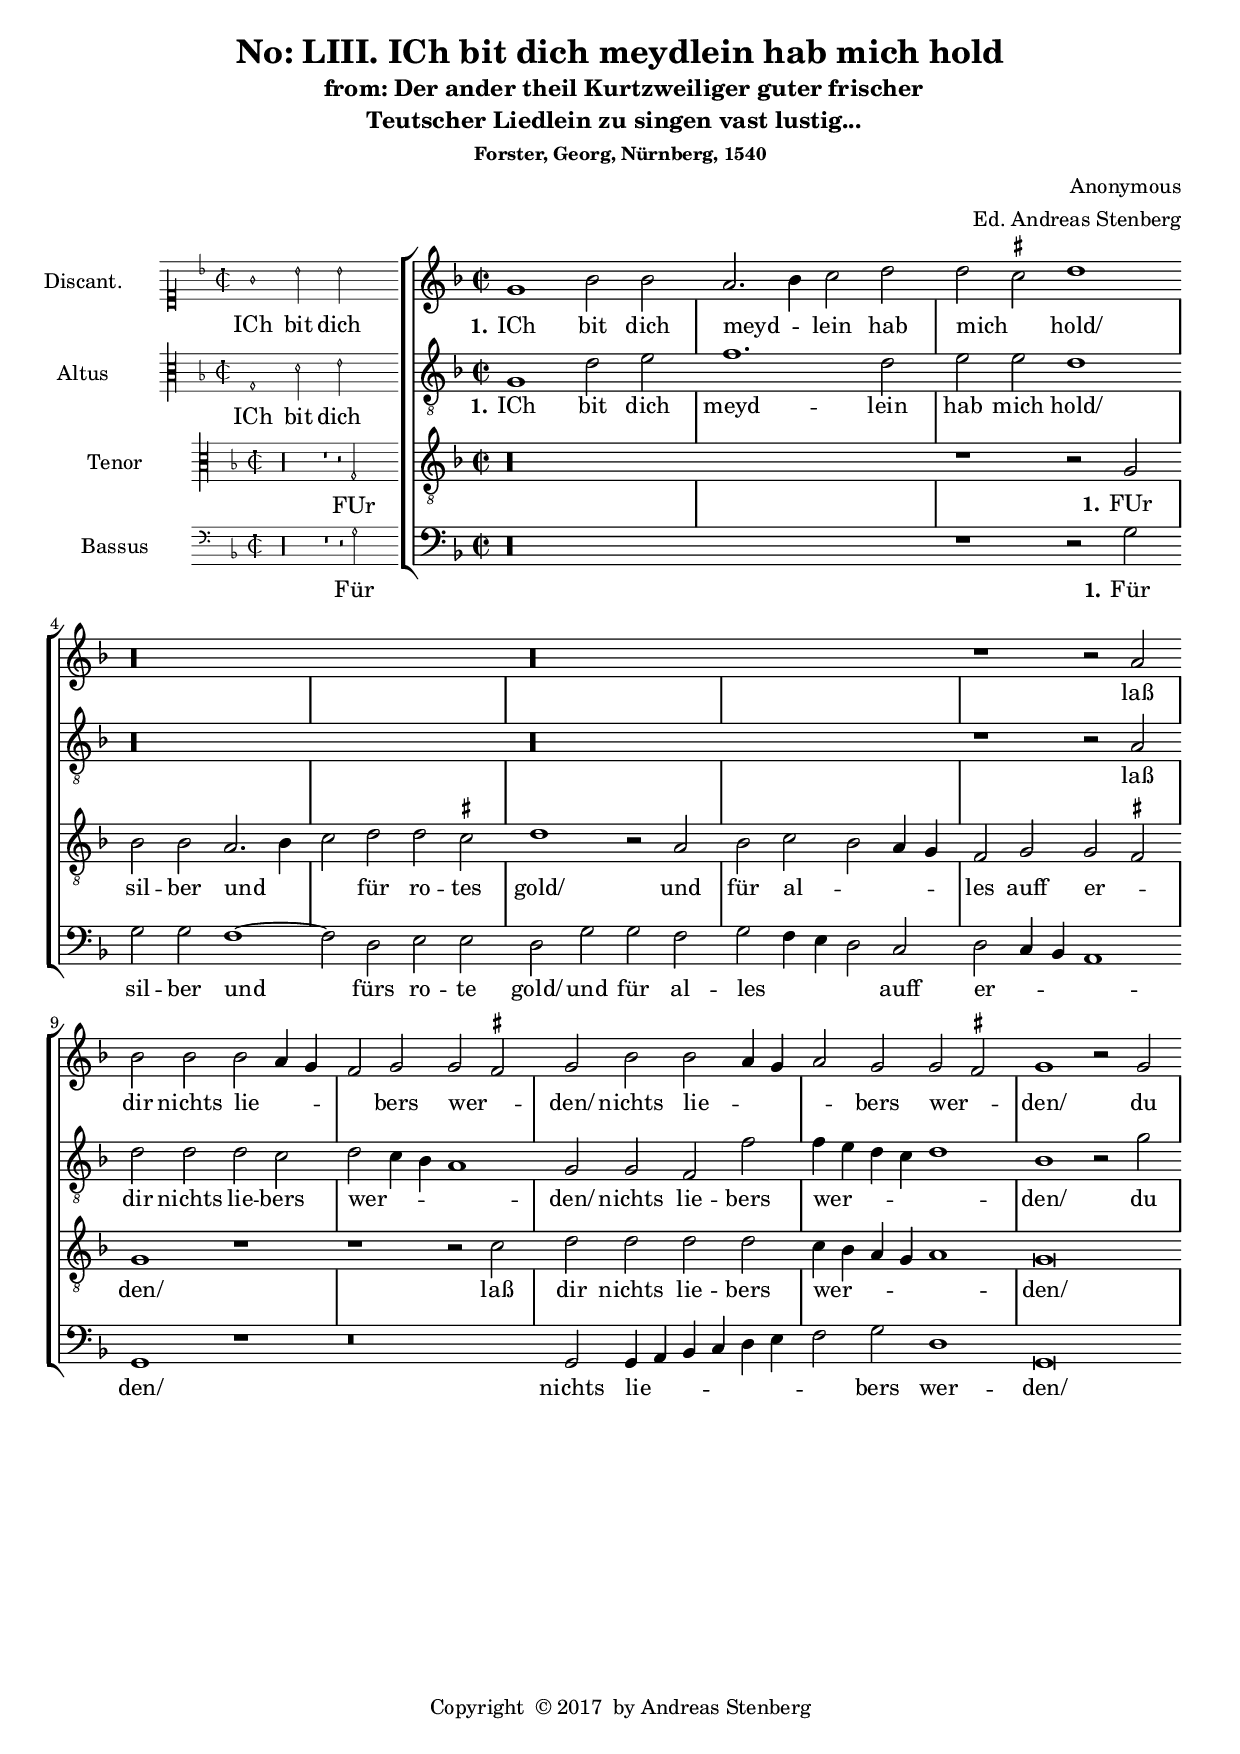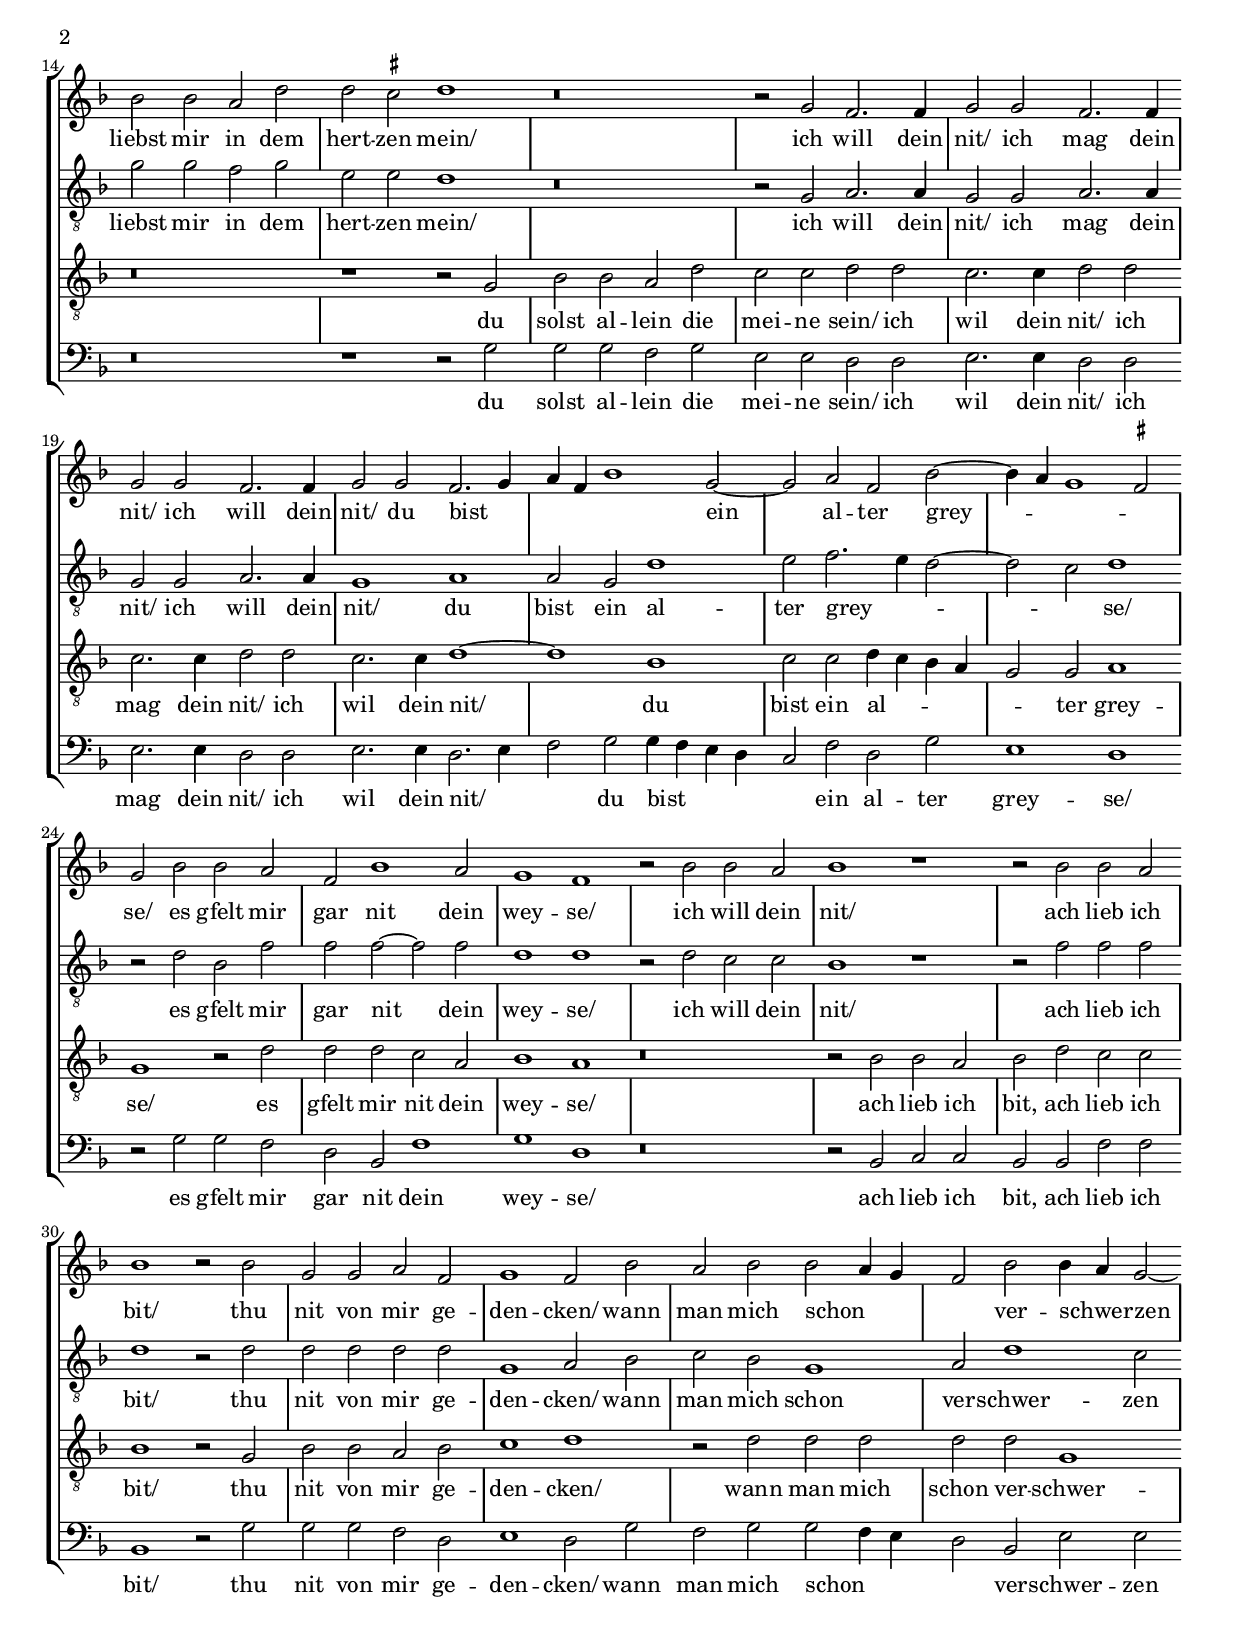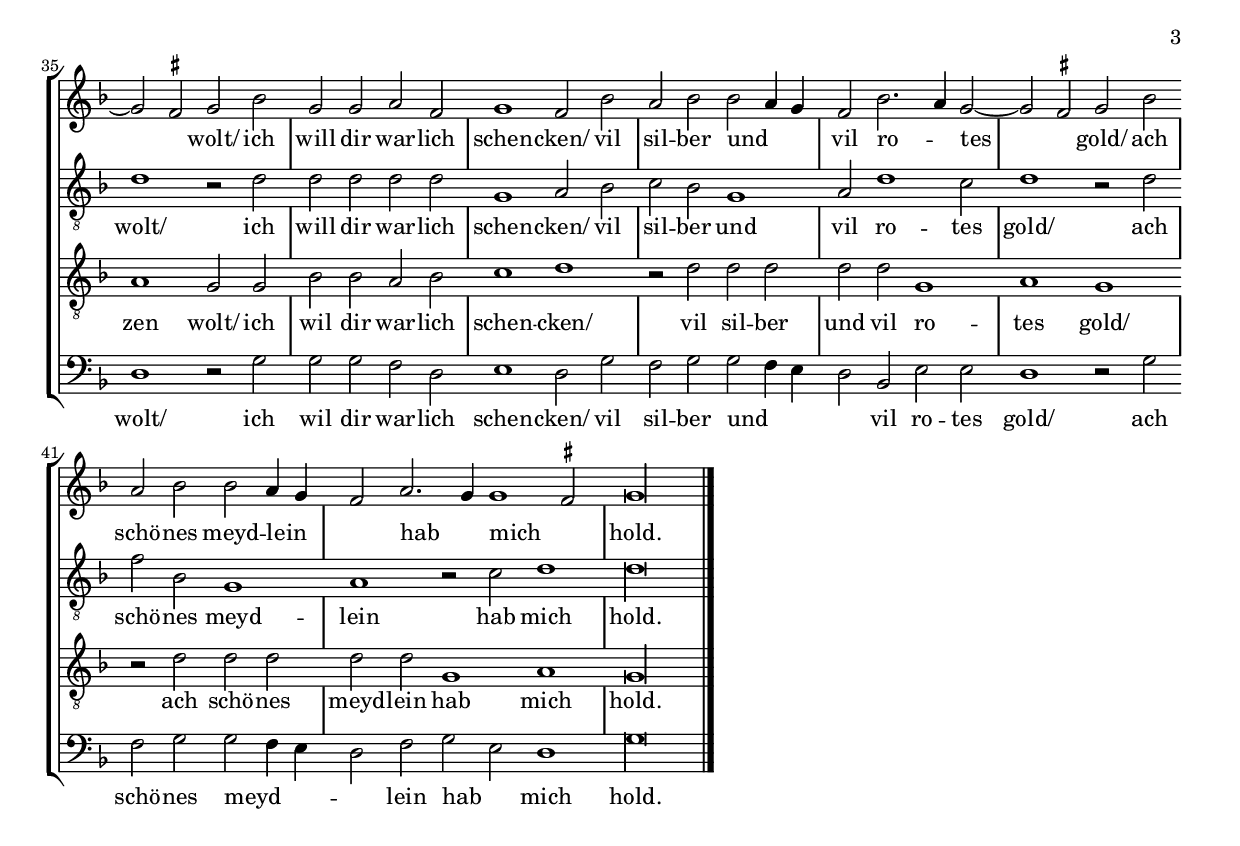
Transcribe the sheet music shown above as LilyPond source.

\version "2.18.0"
\include "deutsch.ly"

dropLyrics = {
  \override LyricText.extra-offset = #'(0 . -1)
  \override LyricHyphen.extra-offset = #'(0 . -1)
  \override LyricExtender.extra-offset = #'(0 . -1)
  \override StanzaNumber.extra-offset = #'(0 . -1)
}
unDropLyrics = {
  \override LyricText.extra-offset = #'(0 . 0)
  \override LyricHyphen.extra-offset = #'(0 . 0)
  \override LyricExtender.extra-offset = #'(0 . 0)
  \override StanzaNumber.extra-offset = #'(0 . 0)
}

leftbrace = \set stanza = \markup {
  \hspace #1
  \translate #'(0 . -0.6) \left-brace #25 }

rightbrace = \set stanza = \markup {
  \hspace #1
  \translate #'(0 . 0.4) \right-brace #25 }

#(append! supported-clefs '(("mensural-f3" . ("clefs.mensural.f" 0 0))))
#(set-global-staff-size 18)

incipit =
#(define-music-function (parser location incipit-music) (ly:music?)
   #{
     \once \override Staff.InstrumentName.self-alignment-X = #RIGHT
     \once \override Staff.InstrumentName.self-alignment-Y = ##f
     \once \override Staff.InstrumentName.padding = #0.3
     \once \override Staff.InstrumentName.stencil =
     #(lambda (grob)
        (let* ((instrument-name (ly:grob-property grob 'long-text)))
          (set! (ly:grob-property grob 'long-text)
                #{ \markup
                   \score
                   {
                     { \context MensuralStaff \with {
                       instrumentName = #instrument-name
                       } $incipit-music
                     }
                     \layout { $(ly:grob-layout grob)
                               line-width = \indent
                               indent =
                               % primitive-eval is probably easiest for
                               % escaping lexical closure and evaluating
                               % everything respective to (current-module).
                               #(primitive-eval
                                 '(or (false-if-exception (- indent incipit-width))
                                      (* 0.5 indent)))
                               ragged-right = ##f
                               ragged-last = ##f
                               system-count = #1 }
                   }
                #})
          (system-start-text::print grob)))
   #})

%%%%%%%%%%%%%%%%%%%%%%%%%
\header {
  title = "No: LIII. ICh bit dich meydlein hab mich hold"  
  subtitle =\markup{ \center-column { " from: Der ander theil Kurtzweiliger guter frischer" 
                                      "Teutscher Liedlein zu singen vast lustig...  " \vspace #0.5 }}
  subsubtitle ="Forster, Georg, Nürnberg, 1540"
  composer = "Anonymous"
  arranger = "Ed. Andreas Stenberg"
  poet = ""
  meter = ""
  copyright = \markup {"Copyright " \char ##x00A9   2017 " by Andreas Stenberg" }
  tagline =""
}

global = {
  \set Score.skipBars = ##t
  \key f \major
  \time 2/2
  \set Timing.measureLength =#(ly:make-moment 2/1)
  \set Score.tempoHideNote = ##t
  \tempo 1 = 78
  % the actual music
  \skip 1*82
 \set Timing.measureLength =#(ly:make-moment 3/1)
 \skip 1*7
  % let finis bar go through all staves
  \override Staff.BarLine.transparent = ##f

  % finis bar
  \bar "|."
}

discantusIncipit = <<
  \new MensuralVoice = "discantusIncipit" <<
    \repeat unfold 9 { s1 \noBreak }
    {
      \clef "petrucci-c1"
      \key f \major
      \time 2/2
      g'1 b'2 b'2
    }
  >>
  \new Lyrics \lyricsto discantusIncipit { ICh bit dich }
>>

discantusNotes = {
  \relative c'' {
    \clef "treble"
    \set suggestAccidentals =##t
    g1 b2 b2
    a2.( b4) c2 d2
    d2( cis2) d1
    r\longa
    r\longa
    r1 r2 a2 
    b2 b2 b2( a4 g4		%% end of first line
    f2) g2 g2( fis2)
    g2 b2 b2( a4 g4
    a2) g2 g2( fis2)
    g1 r2 g2
    b2 b2 a2 d2
    d2 cis2 d1
    r\breve
    r2 g,2					%% end of second line
    f2. f4 
    g2 g2 f2. f4
    g2 g2 f2. f4 
    g2 g2 f2.( g4 
    a4 f4 b1) g2~
    g2 a2 f2 b2~(
    b4 a4 g1 fis2)			%% end of third line
    g2 b2 b2 a2
    f2 b1 a2
    g1 f1
    r2 b2 b2 a2
    b1 r1
    r2 b2 b2 a2
    b1 r2 b2
    g2 g2					%% end of fourth line 6 pagebreak
    a2 f2
    g1 f2 b2
    a2 b2 b2( a4 g4
    f2) b2 b4( a4) g2~(
    g2 fis2) g2 b2
    g2 g2 a2 f2
    g1					%% end of first line of second page
    f2 b2
    a2 b2 b2( a4 g4)
    f2 b2.( a4) g2~( 
    g2 fis2) g2 b2
    a2 b2 b2 a4( g4
    f2) a2.( g4) g1( fis2) 
    g\longa
  }
}

discantusLyrics = \lyricmode {
  \set stanza = "1."
  ICh bit dich meyd -- lein hab mich hold/
  laß dir nichts lie  -- bers wer -- den/
  nichts lie -- bers wer -- den/
  du liebst mir in dem hert -- zen mein/
  ich will dein nit/
  ich mag dein nit/
  ich will dein nit/ 
  du bist ein al -- ter grey -- se/
  es gfelt mir gar nit dein wey -- se/
  ich will dein nit/
  ach lieb ich bit/
  thu nit von mir ge -- den -- cken/
  wann man mich schon ver -- schwer -- zen  wolt/
  ich will dir war -- lich schen -- cken/
  vil sil -- ber und vil ro -- tes gold/
  ach schö -- nes meyd -- lein hab mich hold.
}
altusIncipit = <<
  \new MensuralVoice = "altusIncipit" <<
    \repeat unfold 9 { s1 \noBreak }
    {
      \clef "petrucci-c3"
      \key f \major
      \time 2/2
      g1 d'2 e'2
    }
  >>
  \new Lyrics \lyricsto altusIncipit { ICh bit dich }
>>

altusNotes = {
  \key f \major
  \relative c' {
    \clef "treble_8"
    g1 d'2 e2
    f1. d2
    e2 e2 d1
    r\longa
    r\longa
    r1 r2 a2
    d2 d2 d2 c2		%% end of first line
    d2( c4 b4 a1)
    g2 g2 f2 f'2
    f4( e4 d4 c4 d1)
    b1 r2 g'2
    g2 g2 f2 g2
    e2 e2				%% end of second line
    d1 
    r\breve
    r2 g,2 a2. a4
    g2 g2 a2. a4
    g2 g2 a2. a4
    g1 a1
    a2 g2 d'1
    e2 f2.( e4 d2~
    d2 c2)				%% end of third line
    d1
    r2 d2
    b2 f'2 f2 f2~
    f2 f2 d1
    d1 r2 d2
    c2 c2 b1
    r1 r2 f'2 f2 f2
    d1				%% end of fourth line & pagebreak
    r2 d2
    d2 d2 d2 d2
    g,1 a2 b2
    c2 b2 g1
    a2 d1 c2
    d1 r2 d2			%% end of first line of second page
    d2 d2 d2 d2
    g,1 a2 b2
    c2 b2 g1
    a2 d1 c2
    d1 r2 d2
    f2 b,2				%% end of second line of second page
    g1
    a1 r2 c2   d1
    d\longa
      }
}

altusLyrics = \lyricmode {
  \set stanza = "1."
ICh bit dich meyd -- lein hab mich hold/
  laß dir nichts lie  -- bers wer -- den/
  nichts lie -- bers wer -- den/
  du liebst mir in dem hert -- zen mein/
  ich will dein nit/
  ich mag dein nit/
  ich will dein nit/ 
  du bist ein al -- ter grey -- se/
  es gfelt mir gar nit dein wey -- se/
  ich will dein nit/
  ach lieb ich bit/
  thu nit von mir ge -- den -- cken/
  wann man mich schon ver -- schwer -- zen  wolt/
  ich will dir war -- lich schen -- cken/
  vil sil -- ber und vil ro -- tes gold/
  ach schö -- nes meyd -- lein hab mich hold.
}
tenorIncipit = <<
  \new MensuralVoice = "tenorIncipit" <<
    \repeat unfold 9 { s1 \noBreak }
    {
      \clef "petrucci-c3"
      \key f \major
      \time 2/2
      r\longa 
      r1 r2 g2
    }
  >>
  \new Lyrics \lyricsto tenorIncipit { FUr }
>>

tenorNotes = {
  \relative c'  {
    \once \override Staff.VerticalAxisGroup.minimum-Y-extent = #'(-6 . 3)
    \clef "treble_8"
    \set suggestAccidentals =##t
    r\longa 
    r1 r2 g2
    b2 b2 a2.( b4 
    c2) d2 d2 cis2
    d1 r2 a2
    b2 c2(			%% end of first line
    b2 a4 g4)
    f2 g2 g2( fis2)
    g1 r1
    r1 r2 c2
    d2 d2 d2 d2
    c4( b4 a4 g4 a1)
    g\breve
    r\breve		%% end of second line
    r1 r2 g2
    b2 b2 a2 d2
    c2 c2 d2 d2
    c2. c4 d2 d2
    c2. c4 d2 d2
    c2. c4			%% end of third line
    d1~
    d1 b1
    c2 c2 d4( c4 b4 a4
    g2) g2 a1
    g1 r2 d'2
    d2 d2 c2 a2
    b1 a1			%% end of fourth line & pagebreak
    r\breve
    r2 b2 b2 a2
    b2 d2 c2 c2
    b1 r2 g2
    b2 b2 a2 b2
    c1 d1
    r2 d2 d2 d2	%% end of first line of second page
    d2 d2g,1
    a1 g2 g2
    b2 b2 a2 b2
    c1 d1
    r2 d2 d2 d2
    d2 d2			%% end of second line of second page
    g,1 
    a1 g1
    r2 d'2 d2 d2
    d2 d2 g,1 a1 
    g\longa
  }
}

tenorLyrics = \lyricmode {
\set stanza = "1."
  FUr sil -- ber und für ro -- tes gold/
  und für al -- les auff er -- den/
  laß dir nichts lie -- bers wer -- den/
  du solst al -- lein die mei -- ne sein/
  ich wil dein nit/
  ich mag dein nit/
  ich wil dein nit/
  du bist ein al -- ter grey -- se/
  es gfelt mir nit dein wey -- se/
  ach lieb ich bit,
  ach lieb ich bit/
  thu nit von mir ge -- den -- cken/
  wann man mich schon ver -- schwer -- zen wolt/
  ich wil dir war -- lich schen -- cken/
  vil sil -- ber und vil ro -- tes gold/
  ach schö -- nes meyd -- lein hab mich hold.
}

bassusIncipit = <<
  \new MensuralVoice = "bassusIncipit" <<
    \repeat unfold 9 { s1 \noBreak }
    {
      \clef "mensural-f"
      \key f \major
      \time 2/2
      %% incipit
      r\longa 
      r1 r2 g2
      
    }
  >>
  \new Lyrics \lyricsto bassusIncipit { Für }
>>

bassusNotes = {
  \relative c {
    \clef "bass"
    r\longa
    r1 r2 g'2
    g2 g2 f1~
    f2 d2 e2 e2
    d2 g2 g2 f2
    g2( f4 e4			%% end of first line
    d2) c2 
    d2( c4 b4 a1)
    g1 r1 
    r\breve 
    g2 g4( a4 b4 c4 d4 e4 
    f2) g2 d1
    g,\breve 
    r\breve 
    r1 r2 g'2
    g2 g2				%% end of second line
    f2 g2 
    e2 e2 d2 d2
    e2. e4 d2 d2
    e2. e4 d2 d2
    e2. e4 d2.( e4
    f2) g2				%% end of third line
    g4( f4 e4 d4
    c2) f2 d2 g2
    e1 d1
    r2 g2 g2 f2
    d2 b2 f'1
    g1 d1
    r\breve
    r2 b2				%% end of fourth line & pagebreak
    c2 c2
    b2 b2 f'2 f2
    b,1 r2 g'2
    g2 g2 f2 d2
    e1 d2 g2
    f2 g2				%% end of first line of second page
    g2( f4 e4
    d2) b2 e2 e2
    d1 r2 g2
    g2 g2 f2 d2
    e1 d2 g2
    f2 g2				%% end of second line of second page
    g2( f4 e4
    d2) b2 e2 e2
    d1 r2 g2
    f2 g2 g2( f4 e4
    d2) f2 g2( e2) d1 
    g\longa
  }
}

bassusLyrics = \lyricmode {
\set stanza = "1."
  Für sil -- ber und fürs ro -- te gold/
  und für al -- les auff er -- den/
  nichts lie -- bers wer -- den/
  du solst al -- lein die mei -- ne sein/
  ich wil dein nit/
  ich mag dein nit/
  ich wil dein nit/
  du bist ein al -- ter grey -- se/
  es gfelt mir gar nit dein wey -- se/
  ach lieb ich bit,
  ach lieb ich bit/
  thu nit von mir ge -- den -- cken/
  wann man mich schon ver -- schwer -- zen wolt/
  ich wil dir war -- lich schen -- cken/
  vil sil -- ber und vil ro -- tes gold/
  ach schö -- nes meyd -- lein hab mich hold.
}

%% Score block for printing
\score {
  <<
    \new StaffGroup = choirStaff <<
      \new Voice = "discantusNotes" <<
        \global
        \set Staff.instrumentName = #"Discant." 
        \incipit \discantusIncipit
        \discantusNotes
      >>
      \new Lyrics = "discantusLyrics" \lyricsto discantusNotes { \discantusLyrics }
      \new Voice = "altusNotes" <<
        \global
        \set Staff.instrumentName = #"Altus"
        \incipit \altusIncipit
        \altusNotes
      >>
      \new Lyrics = "altusLyrics" \lyricsto altusNotes { \altusLyrics }
      \new Voice = "tenorNotes" <<
        \global
        \set Staff.instrumentName = #"Tenor"
        \incipit \tenorIncipit
        \tenorNotes
      >>
      \new Lyrics = "tenorLyrics" \lyricsto tenorNotes { \tenorLyrics }
      \new Voice = "bassusNotes" <<
        \global
        \set Staff.instrumentName = #"Bassus"
        \incipit \bassusIncipit
        \bassusNotes
      >>
      \new Lyrics = "bassusLyrics" \lyricsto bassusNotes { \bassusLyrics }
    >>
  >>
  \layout {
    \context {
      \Score
      %% no bar lines in staves or lyrics
      \override BarLine.transparent = ##t
    }
    %% the next two instructions keep the lyrics between the bar lines
    \context {
      \Lyrics
      \consists "Bar_engraver"
      \consists "Separating_line_group_engraver"
    }
    \context {
      \Voice
      %% no slurs
      \override Slur.transparent = ##t
      %% Comment in the below "\remove" command to allow line
      %% breaking also at those bar lines where a note overlaps
      %% into the next measure.  The command is commented out in this
      %% short example score, but especially for large scores, you
      %% will typically yield better line breaking and thus improve
      %% overall spacing if you comment in the following command.
      %%\remove "Forbid_line_break_engraver"
    }
    indent = 6\cm
    incipit-width = 3.5\cm
  }
}

%% ad more stanzas here by use of separate stanzas template
%% Score block for midi
\score {
  <<
    \new StaffGroup = choirStaff \with { midiInstrument ="choir aahs" }<<
      \new Voice = "discantusNotes" <<
        \global
        \set Staff.instrumentName = #"Discantus"
        \discantusNotes
      >>
      \new Voice = "altusNotes" <<
        \global
        \set Staff.instrumentName = #"Altus"
        \altusNotes
      >>
      \new Voice = "tenorNotes" <<
        \global
        \set Staff.instrumentName = #"Tenor"
        \tenorNotes
      >>
      \new Voice = "bassusNotes" <<
        \global
        \set Staff.instrumentName = #"Bassus"
        \bassusNotes
      >>
    >>
  >>
  \midi {}
}

\paper {
  ragged-bottom = ##t
  ragged-last-bottom = ##t
  ragged-last = ##t
}



%{
convert-ly.py (GNU LilyPond) 2.18.2  convert-ly.py: Processing `'...
Applying conversion: 2.12.3, 2.13.0, 2.13.1, 2.13.4, 2.13.10,  Not
smart enough to convert minimum-Y-extent. Vertical spacing no longer
depends on the Y-extent of a VerticalAxisGroup. Please refer to the
manual for details, and update manually. 2.13.16, 2.13.18, 2.13.20,
2.13.27, 2.13.29, 2.13.31, 2.13.36, 2.13.39, 2.13.40, 2.13.42,
2.13.44, 2.13.46, 2.13.48, 2.13.51, 2.14.0, 2.15.7, 2.15.9, 2.15.10,
2.15.16, 2.15.17, 2.15.18, 2.15.19, 2.15.20, 2.15.25, 2.15.32,
2.15.39, 2.15.40, 2.15.42, 2.15.43, 2.16.0, 2.17.0, 2.17.4, 2.17.5,
2.17.6, 2.17.11, 2.17.14, 2.17.15, 2.17.18, 2.17.19, 2.17.20, 2.17.25,
2.17.27, 2.17.29, 2.17.97, 2.18.0
%}
